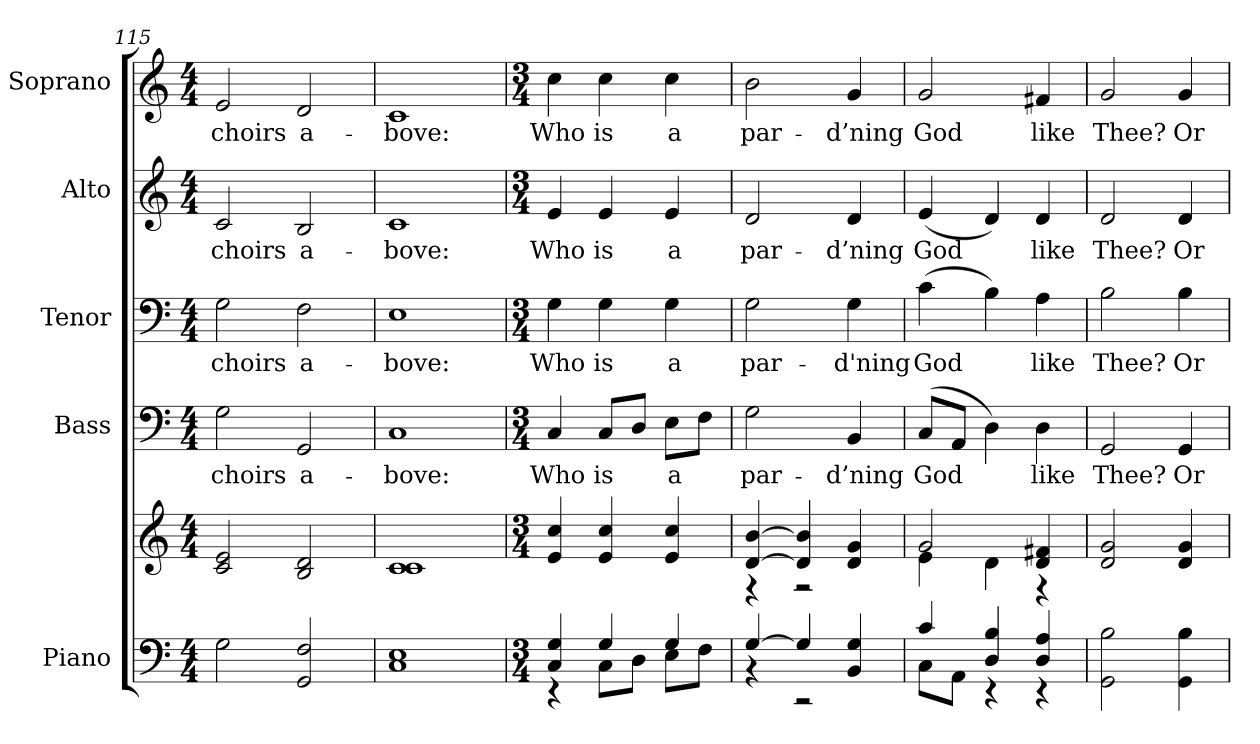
**kern	**kern	**kern	**text	**kern	**text	**kern	**text	**kern	**text
*part5	*part5	*part4	*part4	*part3	*part3	*part2	*part2	*part1	*part1
*staff6	*staff5	*staff4	*staff4	*staff3	*staff3	*staff2	*staff2	*staff1	*staff1
*I"Piano	*	*I"Bass	*	*I"Tenor	*	*I"Alto	*	*I"Soprano	*
*I'Pno.	*	*I'B.	*	*I'T.	*	*I'A.	*	*I'S.	*
*clefF4	*clefG2	*clefF4	*	*clefF4	*	*clefG2	*	*clefG2	*
*k[]	*k[]	*k[]	*	*k[]	*	*k[]	*	*k[]	*
*C:	*C:	*C:	*	*C:	*	*C:	*	*C:	*
*M4/4	*M4/4	*M4/4	*	*M4/4	*	*M4/4	*	*M4/4	*
=115	=115	=115	=115	=115	=115	=115	=115	=115	=115
!	!	!	!LO:LY:b:color=#000000	!	!	!	!	!	!
!	!	!	!	!	!LO:LY:b:color=#000000	!	!	!	!
!	!	!	!	!	!	!	!LO:LY:b:color=#000000	!	!
!	!	!	!	!	!	!	!	!	!LO:LY:b:color=#000000
2Gi\	2ci/ 2ei	2Gi\	choirs	2Gi\	choirs	2ci/	choirs	2ei/	choirs
!	!	!	!LO:LY:b:color=#000000	!	!	!	!	!	!
!	!	!	!	!	!LO:LY:b:color=#000000	!	!	!	!
!	!	!	!	!	!	!	!LO:LY:b:color=#000000	!	!
!	!	!	!	!	!	!	!	!	!LO:LY:b:color=#000000
2GGi/ 2Fi	2Bi/ 2di	2GGi/	a-	2Fi\	a-	2Bi/	a-	2di/	a-
=116	=116	=116	=116	=116	=116	=116	=116	=116	=116
!	!	!	!LO:LY:b:color=#000000	!	!	!	!	!	!
!	!	!	!	!	!LO:LY:b:color=#000000	!	!	!	!
!	!	!	!	!	!	!	!LO:LY:b:color=#000000	!	!
!	!	!	!	!	!	!	!	!	!LO:LY:b:color=#000000
1Ci 1Ei	1ci 1ci	1Ci	-bove:	1Ei	-bove:	1ci	-bove:	1ci	-bove:
!!LO:PB:g=z
=117	=117	=117	=117	=117	=117	=117	=117	=117	=117
*M3/4	*M3/4	*M3/4	*	*M3/4	*	*M3/4	*	*M3/4	*
*^	*	*	*	*	*	*	*	*	*
!	!	!	!	!LO:LY:b:color=#000000	!	!	!	!	!	!
!	!	!	!	!	!	!LO:LY:b:color=#000000	!	!	!	!
!	!	!	!	!	!	!	!	!LO:LY:b:color=#000000	!	!
!	!	!	!	!	!	!	!	!	!	!LO:LY:b:color=#000000
4Ci/ 4Gi	4r	4ei/ 4cci	4Ci/	Who	4Gi\	Who	4ei/	Who	4cci\	Who
!	!	!	!	!LO:LY:b:color=#000000	!	!	!	!	!	!
!	!	!	!	!	!	!LO:LY:b:color=#000000	!	!	!	!
!	!	!	!	!	!	!	!	!LO:LY:b:color=#000000	!	!
!	!	!	!	!	!	!	!	!	!	!LO:LY:b:color=#000000
4Gi/	8Ci\L	4ei/ 4cci	8Ci/L	is	4Gi\	is	4ei/	is	4cci\	is
.	8Di\J	.	8Di/J	.	.	.	.	.	.	.
!	!	!	!	!LO:LY:b:color=#000000	!	!	!	!	!	!
!	!	!	!	!	!	!LO:LY:b:color=#000000	!	!	!	!
!	!	!	!	!	!	!	!	!LO:LY:b:color=#000000	!	!
!	!	!	!	!	!	!	!	!	!	!LO:LY:b:color=#000000
4Gi/	8Ei\L	4ei/ 4cci	8Ei\L	a	4Gi\	a	4ei/	a	4cci\	a
.	8Fi\J	.	8Fi\J	.	.	.	.	.	.	.
=118	=118	=118	=118	=118	=118	=118	=118	=118	=118	=118
*	*	*^	*	*	*	*	*	*	*	*
!	!	!	!	!	!LO:LY:b:color=#000000	!	!	!	!	!	!
!	!	!	!	!	!	!	!LO:LY:b:color=#000000	!	!	!	!
!	!	!	!	!	!	!	!	!	!LO:LY:b:color=#000000	!	!
!	!	!	!	!	!	!	!	!	!	!	!LO:LY:b:color=#000000
[>4Gi/	4r	[>4di/ [>4bi	4r	2Gi\	par-	2Gi\	par-	2di/	par-	2bi\	par-
4Gi/]	2r	4di/] 4bi]	2r	.	.	.	.	.	.	.	.
!	!	!	!	!	!LO:LY:b:color=#000000	!	!	!	!	!	!
!	!	!	!	!	!	!	!LO:LY:b:color=#000000	!	!	!	!
!	!	!	!	!	!	!	!	!	!LO:LY:b:color=#000000	!	!
!	!	!	!	!	!	!	!	!	!	!	!LO:LY:b:color=#000000
4BBi/ 4Gi	.	4di/ 4gi	.	4BBi/	-d’ning	4Gi\	-d'ning	4di/	-d’ning	4gi/	-d’ning
=119	=119	=119	=119	=119	=119	=119	=119	=119	=119	=119	=119
!	!	!	!	!	!LO:LY:b:color=#000000	!	!	!	!	!	!
!	!	!	!	!	!	!	!LO:LY:b:color=#000000	!	!	!	!
!	!	!	!	!	!	!	!	!	!LO:LY:b:color=#000000	!	!
!	!	!	!	!	!	!	!	!	!	!	!LO:LY:b:color=#000000
4ci/	8Ci\L	2gi/	4ei\	(8Ci/L	God	(4ci\	God	(4ei/	God	2gi/	God
.	8AAi\J	.	.	8AAi/J	.	.	.	.	.	.	.
4Di/ 4Bi	4r	.	4di\	4Di\)	.	4Bi\)	.	4di/)	.	.	.
!	!	!	!	!	!LO:LY:b:color=#000000	!	!	!	!	!	!
!	!	!	!	!	!	!	!LO:LY:b:color=#000000	!	!	!	!
!	!	!	!	!	!	!	!	!	!LO:LY:b:color=#000000	!	!
!	!	!	!	!	!	!	!	!	!	!	!LO:LY:b:color=#000000
4Di/ 4Ai	4r	4di/ 4f#Xi	4r	4Di\	like	4Ai\	like	4di/	like	4f#Xi/	like
*v	*v	*	*	*	*	*	*	*	*	*	*
*	*v	*v	*	*	*	*	*	*	*	*
!!LO:PB:g=z
=120	=120	=120	=120	=120	=120	=120	=120	=120	=120
*^	*^	*	*	*	*	*	*	*	*
!	!	!	!	!	!LO:LY:b:color=#000000	!	!	!	!	!	!
*v	*v	*	*	*	*	*	*	*	*	*	*
*	*v	*v	*	*	*	*	*	*	*	*
*^	*^	*	*	*	*	*	*	*	*
!	!	!	!	!	!	!	!LO:LY:b:color=#000000	!	!	!	!
*v	*v	*	*	*	*	*	*	*	*	*	*
*	*v	*v	*	*	*	*	*	*	*	*
*^	*^	*	*	*	*	*	*	*	*
!	!	!	!	!	!	!	!	!	!LO:LY:b:color=#000000	!	!
*v	*v	*	*	*	*	*	*	*	*	*	*
*	*v	*v	*	*	*	*	*	*	*	*
*^	*^	*	*	*	*	*	*	*	*
!	!	!	!	!	!	!	!	!	!	!	!LO:LY:b:color=#000000
*v	*v	*	*	*	*	*	*	*	*	*	*
*	*v	*v	*	*	*	*	*	*	*	*
2GGi\ 2Bi	2di/ 2gi	2GGi/	Thee?	2Bi\	Thee?	2di/	Thee?	2gi/	Thee?
!	!	!	!LO:LY:b:color=#000000	!	!	!	!	!	!
!	!	!	!	!	!LO:LY:b:color=#000000	!	!	!	!
!	!	!	!	!	!	!	!LO:LY:b:color=#000000	!	!
!	!	!	!	!	!	!	!	!	!LO:LY:b:color=#000000
4GGi\ 4Bi	4di/ 4gi	4GGi/	Or	4Bi\	Or	4di/	Or	4gi/	Or
=	=	=	=	=	=	=	=	=	=
*-	*-	*-	*-	*-	*-	*-	*-	*-	*-
